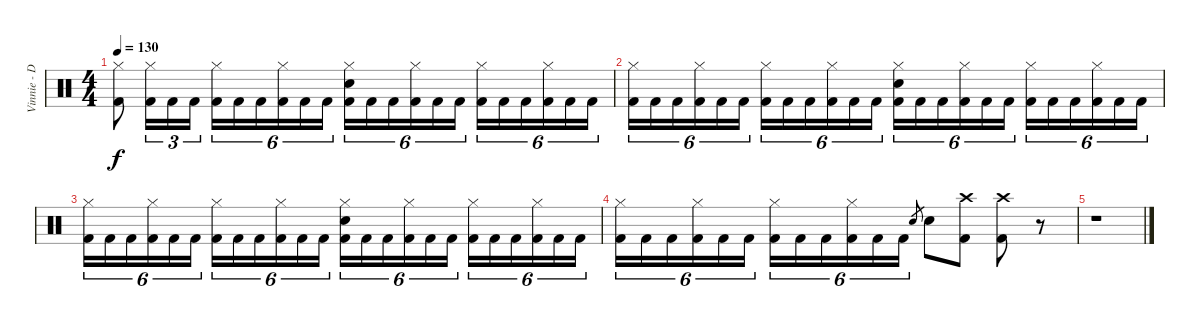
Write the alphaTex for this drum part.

\track ("Vinnie - Drums" "Vinnie - D") {instrument percussion}
\staff {score}
\articulation defaults
\ts (4 4)
\tempo 130
\clef neutral
\ks c
("Hi-Hat (closed)" "Kick (hit) 2").8{dy f} ("Hi-Hat (closed)" "Kick (hit) 2").16{tu (3 2)} "Kick (hit) 2".16{tu (3 2)} "Kick (hit) 2".16{tu (3 2)} ("Hi-Hat (closed)" "Kick (hit) 2").16{tu (6 4)} "Kick (hit) 2".16{tu (6 4)} "Kick (hit) 2".16{tu (6 4)} ("Hi-Hat (closed)" "Kick (hit) 2").16{tu (6 4)} "Kick (hit) 2".16{tu (6 4)} "Kick (hit) 2".16{tu (6 4)} ("Hi-Hat (closed)" "Electric Snare (hit)" "Kick (hit) 2").16{tu (6 4)} "Kick (hit) 2".16{tu (6 4)} "Kick (hit) 2".16{tu (6 4)} ("Hi-Hat (closed)" "Kick (hit) 2").16{tu (6 4)} "Kick (hit) 2".16{tu (6 4)} "Kick (hit) 2".16{tu (6 4)} ("Hi-Hat (closed)" "Kick (hit) 2").16{tu (6 4)} "Kick (hit) 2".16{tu (6 4)} "Kick (hit) 2".16{tu (6 4)} ("Hi-Hat (closed)" "Kick (hit) 2").16{tu (6 4)} "Kick (hit) 2".16{tu (6 4)} "Kick (hit) 2".16{tu (6 4)} |
("Hi-Hat (closed)" "Kick (hit) 2").16{tu (6 4)} "Kick (hit) 2".16{tu (6 4)} "Kick (hit) 2".16{tu (6 4)} ("Hi-Hat (closed)" "Kick (hit) 2").16{tu (6 4)} "Kick (hit) 2".16{tu (6 4)} "Kick (hit) 2".16{tu (6 4)} ("Hi-Hat (closed)" "Kick (hit) 2").16{tu (6 4)} "Kick (hit) 2".16{tu (6 4)} "Kick (hit) 2".16{tu (6 4)} ("Hi-Hat (closed)" "Kick (hit) 2").16{tu (6 4)} "Kick (hit) 2".16{tu (6 4)} "Kick (hit) 2".16{tu (6 4)} ("Hi-Hat (closed)" "Electric Snare (hit)" "Kick (hit) 2").16{tu (6 4)} "Kick (hit) 2".16{tu (6 4)} "Kick (hit) 2".16{tu (6 4)} ("Hi-Hat (closed)" "Kick (hit) 2").16{tu (6 4)} "Kick (hit) 2".16{tu (6 4)} "Kick (hit) 2".16{tu (6 4)} ("Hi-Hat (closed)" "Kick (hit) 2").16{tu (6 4)} "Kick (hit) 2".16{tu (6 4)} "Kick (hit) 2".16{tu (6 4)} ("Hi-Hat (closed)" "Kick (hit) 2").16{tu (6 4)} "Kick (hit) 2".16{tu (6 4)} "Kick (hit) 2".16{tu (6 4)} |
("Hi-Hat (closed)" "Kick (hit) 2").16{tu (6 4)} "Kick (hit) 2".16{tu (6 4)} "Kick (hit) 2".16{tu (6 4)} ("Hi-Hat (closed)" "Kick (hit) 2").16{tu (6 4)} "Kick (hit) 2".16{tu (6 4)} "Kick (hit) 2".16{tu (6 4)} ("Hi-Hat (closed)" "Kick (hit) 2").16{tu (6 4)} "Kick (hit) 2".16{tu (6 4)} "Kick (hit) 2".16{tu (6 4)} ("Hi-Hat (closed)" "Kick (hit) 2").16{tu (6 4)} "Kick (hit) 2".16{tu (6 4)} "Kick (hit) 2".16{tu (6 4)} ("Hi-Hat (closed)" "Electric Snare (hit)" "Kick (hit) 2").16{tu (6 4)} "Kick (hit) 2".16{tu (6 4)} "Kick (hit) 2".16{tu (6 4)} ("Hi-Hat (closed)" "Kick (hit) 2").16{tu (6 4)} "Kick (hit) 2".16{tu (6 4)} "Kick (hit) 2".16{tu (6 4)} ("Hi-Hat (closed)" "Kick (hit) 2").16{tu (6 4)} "Kick (hit) 2".16{tu (6 4)} "Kick (hit) 2".16{tu (6 4)} ("Hi-Hat (closed)" "Kick (hit) 2").16{tu (6 4)} "Kick (hit) 2".16{tu (6 4)} "Kick (hit) 2".16{tu (6 4)} |
("Hi-Hat (closed)" "Kick (hit) 2").16{tu (6 4)} "Kick (hit) 2".16{tu (6 4)} "Kick (hit) 2".16{tu (6 4)} ("Hi-Hat (closed)" "Kick (hit) 2").16{tu (6 4)} "Kick (hit) 2".16{tu (6 4)} "Kick (hit) 2".16{tu (6 4)} ("Hi-Hat (closed)" "Kick (hit) 2").16{tu (6 4)} "Kick (hit) 2".16{tu (6 4)} "Kick (hit) 2".16{tu (6 4)} ("Hi-Hat (closed)" "Kick (hit) 2").16{tu (6 4)} "Kick (hit) 2".16{tu (6 4)} "Kick (hit) 2".16{tu (6 4)} "Electric Snare (hit)".8{gr} "Electric Snare (hit)".8 ("Crash high (hit)" "Kick (hit) 2").8 ("Crash high (hit)" "Kick (hit) 2").8 r.8 |
r.1
